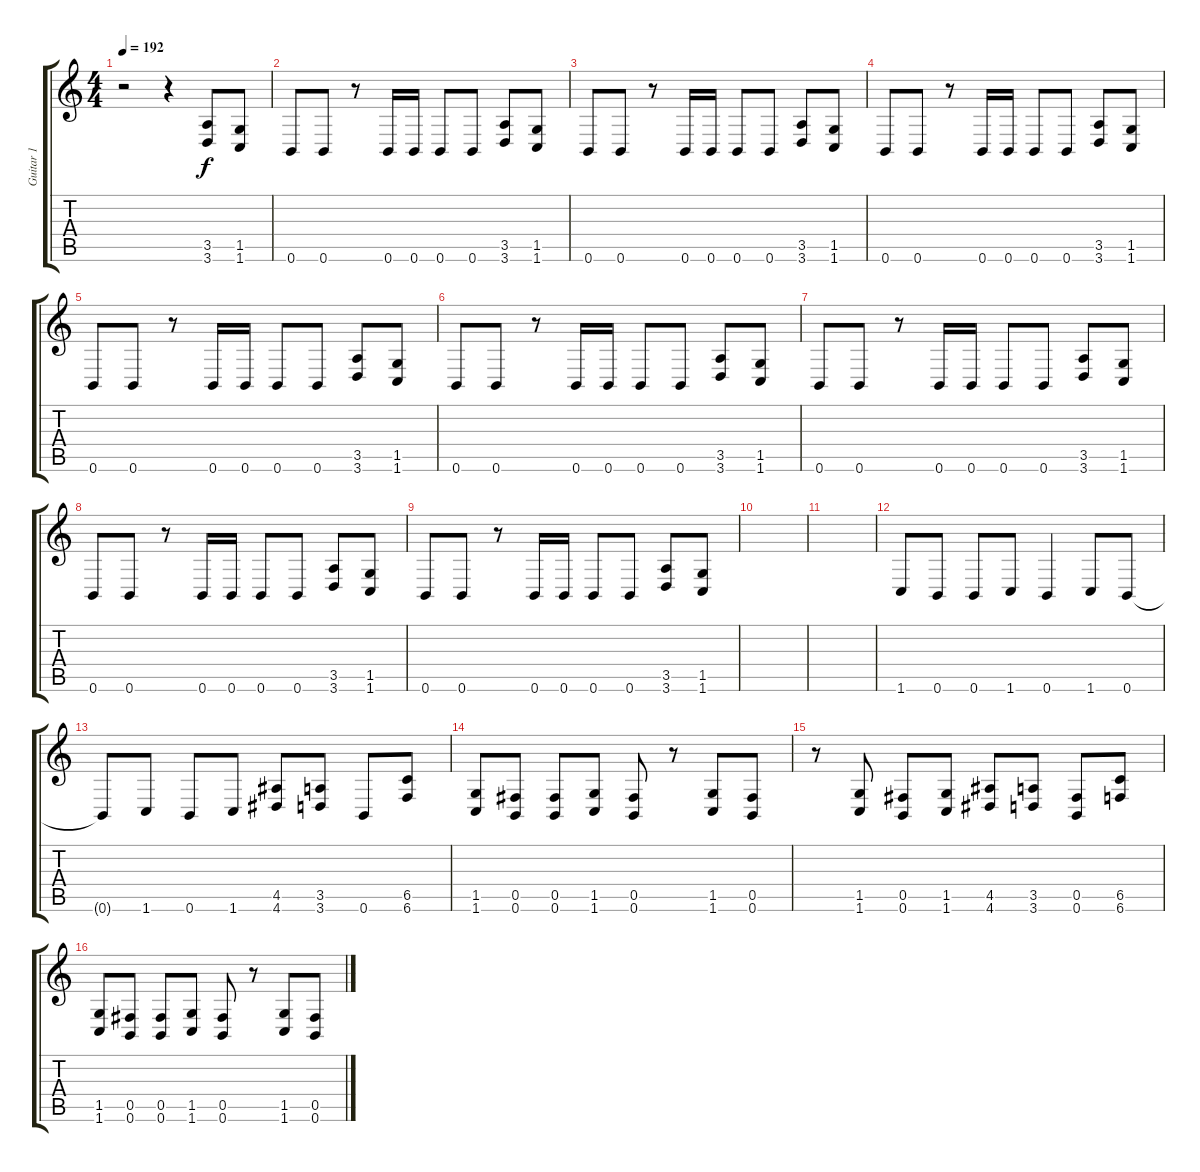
\track ("Guitar 1" "Guitar 1") {instrument overdrivenguitar}
\staff {score tabs}
\tuning (Db4 Ab3 E3 B2 Gb2 B1) {hide}
\ts (4 4)
\tempo 192
\clef g2
\ks c
r.2{dy f} r.4 (3.5 3.6).8 (1.5 1.6).8 |
0.6.8 0.6.8 r.8 0.6.16 0.6.16 0.6.8 0.6.8 (3.5 3.6).8 (1.5 1.6).8 |
0.6.8 0.6.8 r.8 0.6.16 0.6.16 0.6.8 0.6.8 (3.5 3.6).8 (1.5 1.6).8 |
0.6.8 0.6.8 r.8 0.6.16 0.6.16 0.6.8 0.6.8 (3.5 3.6).8 (1.5 1.6).8 |
0.6.8 0.6.8 r.8 0.6.16 0.6.16 0.6.8 0.6.8 (3.5 3.6).8 (1.5 1.6).8 |
0.6.8 0.6.8 r.8 0.6.16 0.6.16 0.6.8 0.6.8 (3.5 3.6).8 (1.5 1.6).8 |
0.6.8 0.6.8 r.8 0.6.16 0.6.16 0.6.8 0.6.8 (3.5 3.6).8 (1.5 1.6).8 |
0.6.8 0.6.8 r.8 0.6.16 0.6.16 0.6.8 0.6.8 (3.5 3.6).8 (1.5 1.6).8 |
0.6.8 0.6.8 r.8 0.6.16 0.6.16 0.6.8 0.6.8 (3.5 3.6).8 (1.5 1.6).8 |
|
|
1.6.8 0.6.8 0.6.8 1.6.8 0.6.4 1.6.8 0.6.8 |
0.6{t}.8 1.6.8 0.6.8 1.6.8 (4.5 4.6).8 (3.5 3.6).8 0.6.8 (6.5 6.6).8 |
(1.5 1.6).8 (0.5 0.6).8 (0.5 0.6).8 (1.5 1.6).8 (0.5 0.6).8 r.8 (1.5 1.6).8 (0.5 0.6).8 |
r.8 (1.5 1.6).8 (0.5 0.6).8 (1.5 1.6).8 (4.5 4.6).8 (3.5 3.6).8 (0.5 0.6).8 (6.5 6.6).8 |
(1.5 1.6).8 (0.5 0.6).8 (0.5 0.6).8 (1.5 1.6).8 (0.5 0.6).8 r.8 (1.5 1.6).8 (0.5 0.6).8
